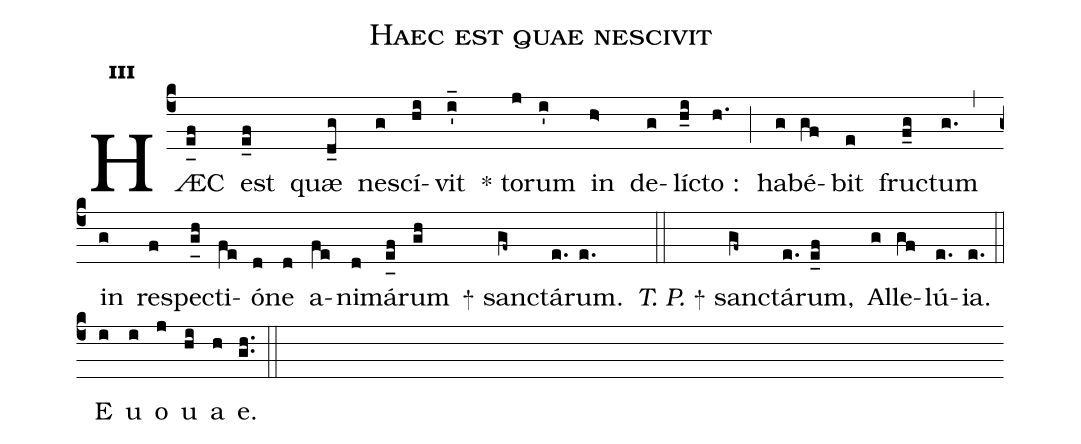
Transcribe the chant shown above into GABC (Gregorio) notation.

name:Haec est quae nescivit;
office-part:Antiphona;
mode:3;
%%
annotation: Ant;
annotation: 3 a2;
%%
(c4) HÆC(e_[uh:l]f) est(e_f) quæ(d_g) ne(g)scí(hi)vit(i'_) * to(j)rum(i') in(h>) de(g)lí(h_i)cto :(h.) (;) ha(g)bé(gf)bit(e) fru(f_g)ctum(g.) (,) in(g) re(f)spe(g_[uh:l]h)cti(fe)ó(d)ne(d) a(fe)ni(d)má(e_[uh:l]f)rum(gh) + san(gf~)ctá(e.)rum.(e.) (::) <i>T. P.</i> + san(gf~)ctá(e.)rum,(e_f) Al(g)le(gf)lú(e.){ia}.(e.) (::) <eu>E(i) u(i) o(j) u(hi) a(h) e.(gh..) </eu>(::)
